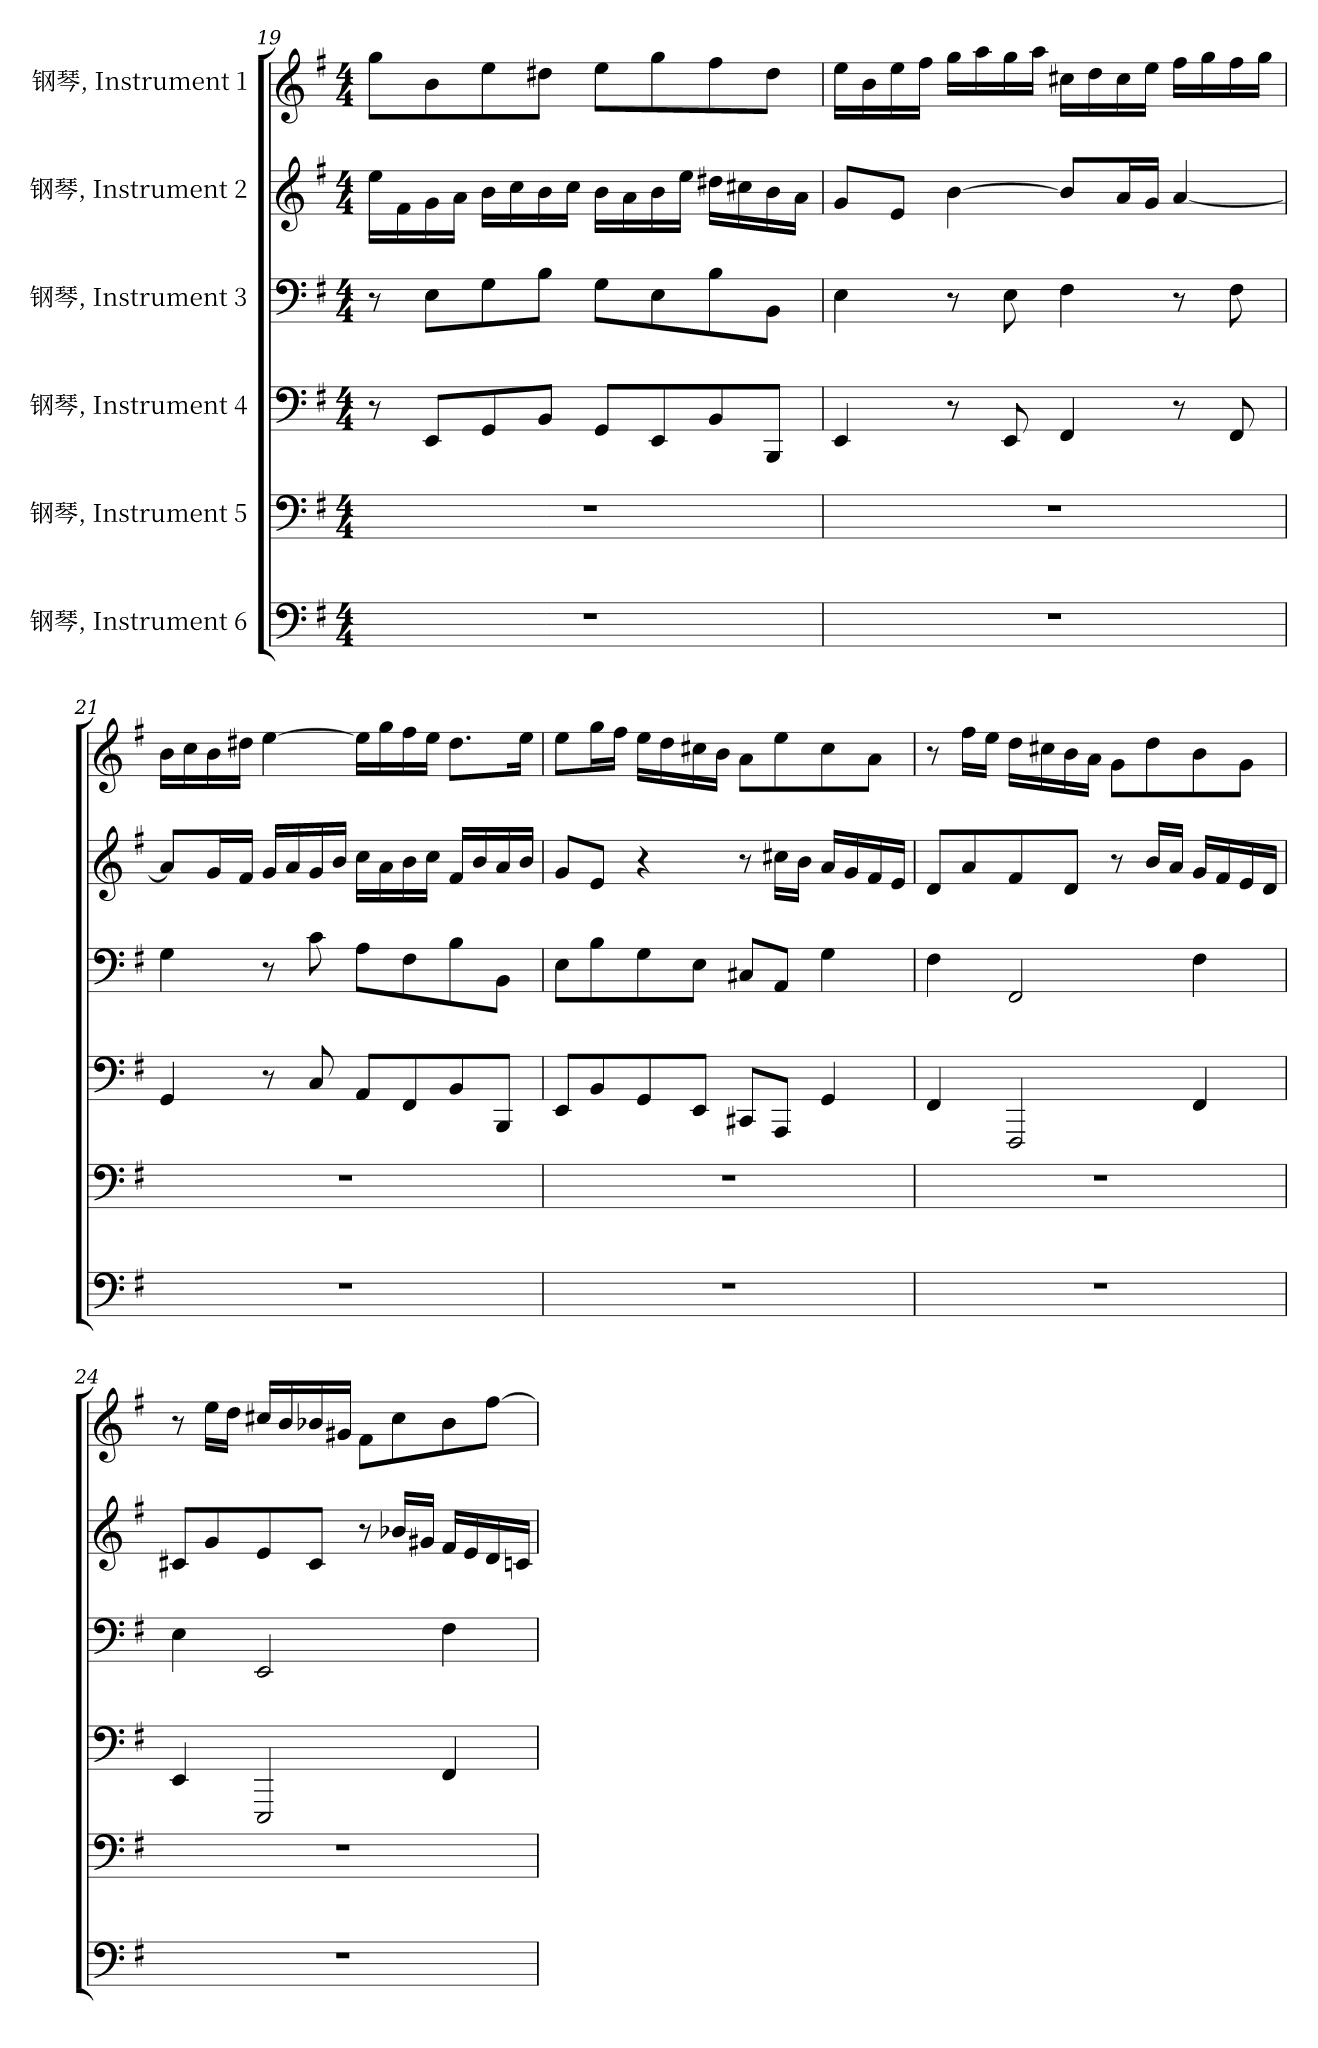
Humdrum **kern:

**kern	**kern	**kern	**kern	**kern	**kern
*part6	*part5	*part4	*part3	*part2	*part1
*staff6	*staff5	*staff4	*staff3	*staff2	*staff1
*I"钢琴, Instrument 6	*I"钢琴, Instrument 5	*I"钢琴, Instrument 4	*I"钢琴, Instrument 3	*I"钢琴, Instrument 2	*I"钢琴, Instrument 1
!!LO:LB:g=z
*clefF4	*clefF4	*clefF4	*clefF4	*clefG2	*clefG2
*k[f#]	*k[f#]	*k[f#]	*k[f#]	*k[f#]	*k[f#]
*M4/4	*M4/4	*M4/4	*M4/4	*M4/4	*M4/4
=19	=19	=19	=19	=19	=19
1r	1r	8r	8r	16ee\LL	8gg\L
.	.	.	.	16f#\	.
.	.	8EE/L	8E\L	16g\	8b\
.	.	.	.	16a\JJ	.
.	.	8GG/	8G\	16b\LL	8ee\
.	.	.	.	16cc\	.
.	.	8BB/J	8B\J	16b\	8dd#X\J
.	.	.	.	16cc\JJ	.
.	.	8GG/L	8G\L	16b\LL	8ee\L
.	.	.	.	16a\	.
.	.	8EE/	8E\	16b\	8gg\
.	.	.	.	16ee\JJ	.
.	.	8BB/	8B\	16dd#X\LL	8ff#\
.	.	.	.	16cc#X\	.
.	.	8BBB/J	8BB\J	16b\	8dd#\J
.	.	.	.	16a\JJ	.
=20	=20	=20	=20	=20	=20
1r	1r	4EE/	4E\	8g/L	16ee\LL
.	.	.	.	.	16b\
.	.	.	.	8e/J	16ee\
.	.	.	.	.	16ff#\JJ
.	.	8r	8r	[4b\	16gg\LL
.	.	.	.	.	16aa\
.	.	8EE/	8E\	.	16gg\
.	.	.	.	.	16aa\JJ
.	.	4FF#/	4F#\	8b/L]	16cc#X\LL
.	.	.	.	.	16dd\
.	.	.	.	16a/L	16cc#\
.	.	.	.	16g/JJ	16ee\JJ
.	.	8r	8r	[4a/	16ff#\LL
.	.	.	.	.	16gg\
.	.	8FF#/	8F#\	.	16ff#\
.	.	.	.	.	16gg\JJ
!!LO:PB:g=z
=21	=21	=21	=21	=21	=21
1r	1r	4GG/	4G\	8a/L]	16b\LL
.	.	.	.	.	16cc\
.	.	.	.	16g/L	16b\
.	.	.	.	16f#/JJ	16dd#X\JJ
.	.	8r	8r	16g/LL	[4ee\
.	.	.	.	16a/	.
.	.	8C/	8c\	16g/	.
.	.	.	.	16b/JJ	.
.	.	8AA/L	8A\L	16cc\LL	16ee\LL]
.	.	.	.	16a\	16gg\
.	.	8FF#/	8F#\	16b\	16ff#\
.	.	.	.	16cc\JJ	16ee\JJ
.	.	8BB/	8B\	16f#/LL	8.dd#\L
.	.	.	.	16b/	.
.	.	8BBB/J	8BB\J	16a/	.
.	.	.	.	16b/JJ	16ee\Jk
=22	=22	=22	=22	=22	=22
1r	1r	8EE/L	8E\L	8g/L	8ee\L
.	.	8BB/	8B\	8e/J	16gg\L
.	.	.	.	.	16ff#\JJ
.	.	8GG/	8G\	4r	16ee\LL
.	.	.	.	.	16dd\
.	.	8EE/J	8E\J	.	16cc#X\
.	.	.	.	.	16b\JJ
.	.	8CC#X/L	8C#X/L	8r	8a\L
.	.	8AAA/J	8AA/J	16cc#X\LL	8ee\
.	.	.	.	16b\JJ	.
.	.	4GG/	4G\	16a/LL	8cc#\
.	.	.	.	16g/	.
.	.	.	.	16f#/	8a\J
.	.	.	.	16e/JJ	.
!!LO:LB:g=z
=23	=23	=23	=23	=23	=23
1r	1r	4FF#/	4F#\	8d/L	8r
.	.	.	.	8a/	16ff#\LL
.	.	.	.	.	16ee\JJ
.	.	2FFF#/	2FF#/	8f#/	16dd\LL
.	.	.	.	.	16cc#X\
.	.	.	.	8d/J	16b\
.	.	.	.	.	16a\JJ
.	.	.	.	8r	8g\L
.	.	.	.	16b/LL	8dd\
.	.	.	.	16a/JJ	.
.	.	4FF#/	4F#\	16g/LL	8b\
.	.	.	.	16f#/	.
.	.	.	.	16e/	8g\J
.	.	.	.	16d/JJ	.
=24	=24	=24	=24	=24	=24
1r	1r	4EE/	4E\	8c#X/L	8r
.	.	.	.	8g/	16ee\LL
.	.	.	.	.	16dd\JJ
.	.	2EEE/	2EE/	8e/	16cc#X/LL
.	.	.	.	.	16b/
.	.	.	.	8c#/J	16b-X/
.	.	.	.	.	16g#X/JJ
.	.	.	.	8r	8f#\L
.	.	.	.	16b-X/LL	8cc#\
.	.	.	.	16g#X/JJ	.
.	.	4FF#/	4F#\	16f#/LL	8b-\
.	.	.	.	16e/	.
.	.	.	.	16d/	[8ff#\J
.	.	.	.	16cn/JJ	.
=	=	=	=	=	=
*-	*-	*-	*-	*-	*-
